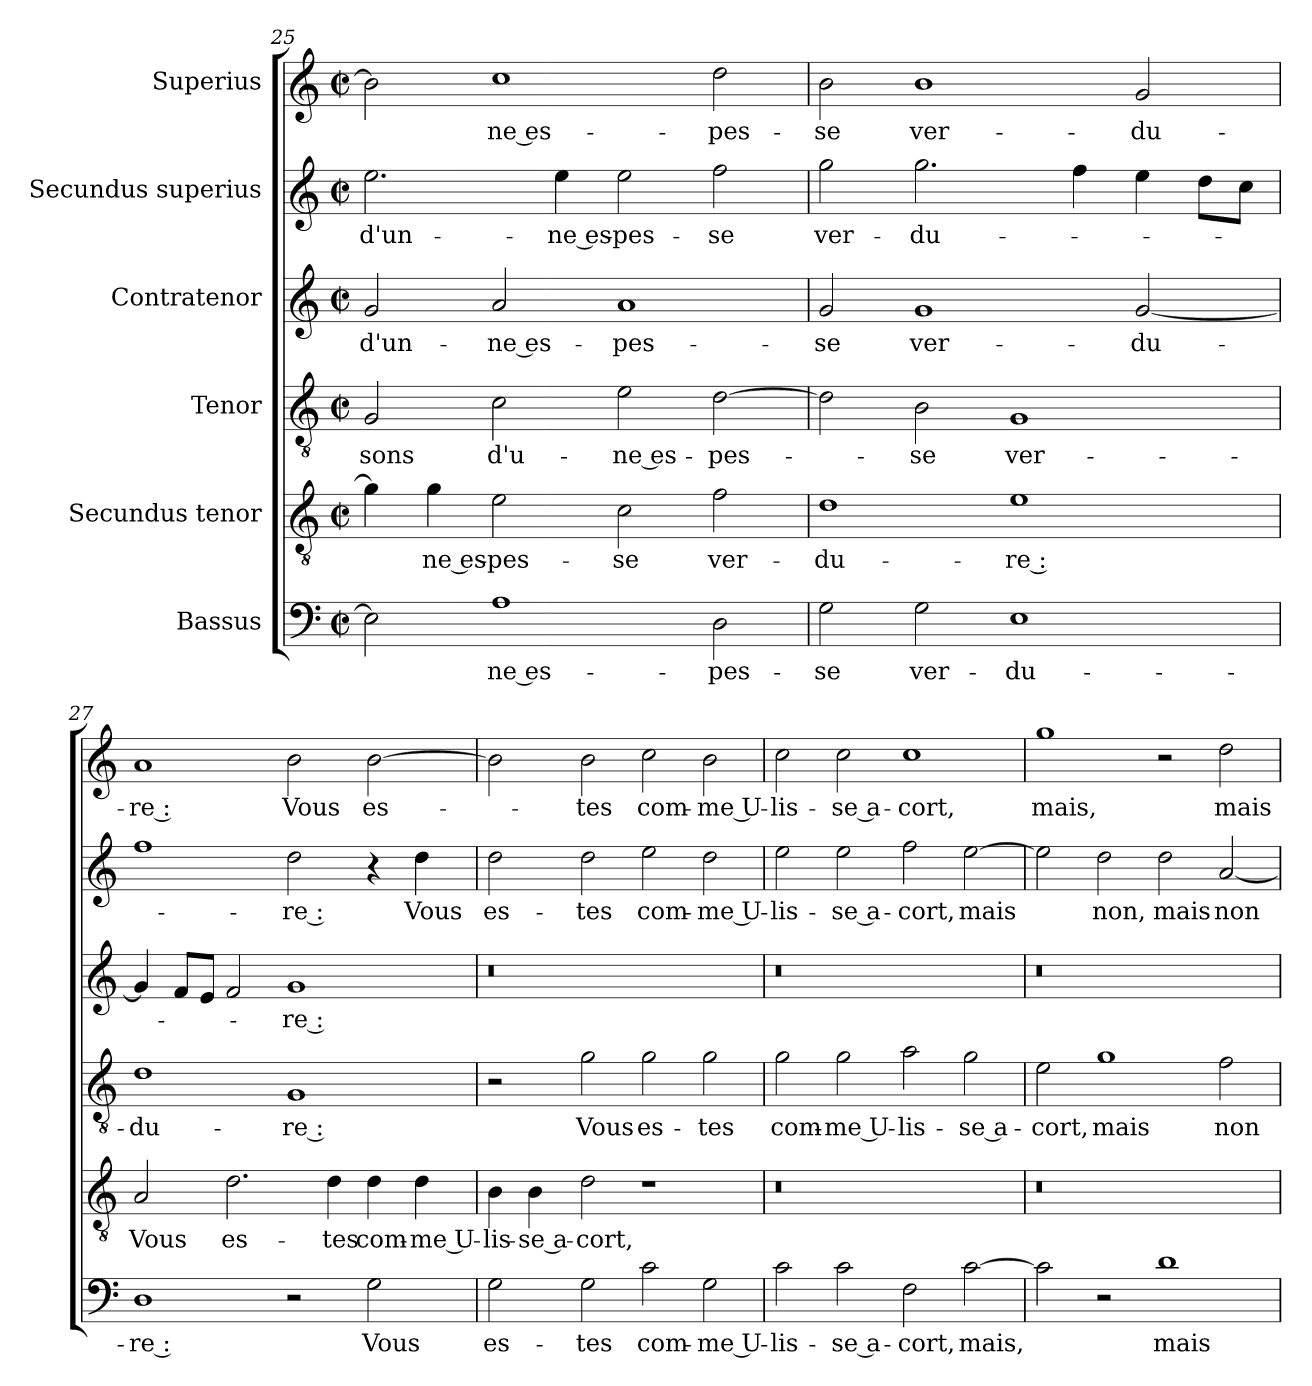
**kern	**text	**kern	**text	**kern	**text	**kern	**text	**kern	**text	**kern	**text
*part6	*part6	*part5	*part5	*part4	*part4	*part3	*part3	*part2	*part2	*part1	*part1
*staff6	*staff6	*staff5	*staff5	*staff4	*staff4	*staff3	*staff3	*staff2	*staff2	*staff1	*staff1
*I"Bassus	*	*I"Secundus tenor	*	*I"Tenor	*	*I"Contratenor	*	*I"Secundus superius	*	*I"Superius	*
*clefF4	*	*clefGv2	*	*clefGv2	*	*clefG2	*	*clefG2	*	*clefG2	*
*k[]	*	*k[]	*	*k[]	*	*k[]	*	*k[]	*	*k[]	*
*C:	*	*C:	*	*C:	*	*C:	*	*C:	*	*C:	*
*M2/2	*	*M2/2	*	*M2/2	*	*M2/2	*	*M2/2	*	*M2/2	*
*met(c|)	*	*met(c|)	*	*met(c|)	*	*met(c|)	*	*met(c|)	*	*met(c|)	*
=25	=25	=25	=25	=25	=25	=25	=25	=25	=25	=25	=25
2E\]	.	4g\]	.	2G/	-sons	2g/	d'un-	2.ee\	d'un-	2b\]	.
.	.	4g\	-ne es-	.	.	.	.	.	.	.	.
1A\	-ne es-	2e\	-pes-	2c\	d'u-	2a/	-ne es-	.	.	1cc\	-ne es-
.	.	.	.	.	.	.	.	4ee\	-ne es-	.	.
.	.	2c\	-se	2e\	-ne es-	1a/	-pes-	2ee\	-pes-	.	.
2D\	-pes-	2f\	ver-	[2d\	-pes-	.	.	2ff\	-se	2dd\	-pes-
=26	=26	=26	=26	=26	=26	=26	=26	=26	=26	=26	=26
2G\	-se	1d\	-du-	2d\]	.	2g/	-se	2gg\	ver-	2b\	-se
2G\	ver-	.	.	2B\	-se	1g/	ver-	2.gg\	-du-	1b\	ver-
1E\	-du-	1e\	-re :	1G/	ver-	.	.	.	.	.	.
.	.	.	.	.	.	.	.	4ff\	.	.	.
.	.	.	.	.	.	[2g/	-du-	4ee\	.	2g/	-du-
.	.	.	.	.	.	.	.	8dd\L	.	.	.
.	.	.	.	.	.	.	.	8cc\J	.	.	.
=27	=27	=27	=27	=27	=27	=27	=27	=27	=27	=27	=27
1D\	-re :	2A/	Vous	1d\	-du-	4g/]	.	1ff\	.	1a/	-re :
.	.	.	.	.	.	8f/L	.	.	.	.	.
.	.	.	.	.	.	8e/J	.	.	.	.	.
.	.	2.d\	es-	.	.	2f/	.	.	.	.	.
2r	.	.	.	1G/	-re :	1g/	-re :	2dd\	-re :	2b\	Vous
.	.	4d\	-tes	.	.	.	.	.	.	.	.
2G\	Vous	4d\	com-	.	.	.	.	4r	.	[2b\	es-
.	.	4d\	-me U-	.	.	.	.	4dd\	Vous	.	.
!!LO:PB:g=z
=28	=28	=28	=28	=28	=28	=28	=28	=28	=28	=28	=28
!	!	!	!	!	!	!LO:N:vis=0	!	!	!	!	!
2G\	es-	4B\	-lis-	2r	.	1r	.	2dd\	es-	2b\]	.
.	.	4B\	-se a-	.	.	.	.	.	.	.	.
2G\	-tes	2d\	-cort,	2g\	Vous	.	.	2dd\	-tes	2b\	-tes
2c\	com-	1r	.	2g\	es-	1ryy	.	2ee\	com-	2cc\	com-
2G\	-me U-	.	.	2g\	-tes	.	.	2dd\	-me U-	2b\	-me U-
=29	=29	=29	=29	=29	=29	=29	=29	=29	=29	=29	=29
!	!	!LO:N:vis=0	!	!	!	!LO:N:vis=0	!	!	!	!	!
2c\	-lis-	1r	.	2g\	com-	1r	.	2ee\	-lis-	2cc\	-lis-
2c\	-se a-	.	.	2g\	-me U-	.	.	2ee\	-se a-	2cc\	-se a-
2F\	-cort,	1ryy	.	2a\	-lis-	1ryy	.	2ff\	-cort,	1cc\	-cort,
[2c\	mais,	.	.	2g\	-se a-	.	.	[2ee\	mais	.	.
=30	=30	=30	=30	=30	=30	=30	=30	=30	=30	=30	=30
!	!	!LO:N:vis=0	!	!	!	!LO:N:vis=0	!	!	!	!	!
2c\]	.	1r	.	2e\	-cort,	1r	.	2ee\]	.	1gg\	mais,
2r	.	.	.	1g\	mais	.	.	2dd\	non,	.	.
1d\	mais	1ryy	.	.	.	1ryy	.	2dd\	mais	2r	.
.	.	.	.	2f\	non	.	.	[2a/	non	2dd\	mais
=	=	=	=	=	=	=	=	=	=	=	=
*-	*-	*-	*-	*-	*-	*-	*-	*-	*-	*-	*-
